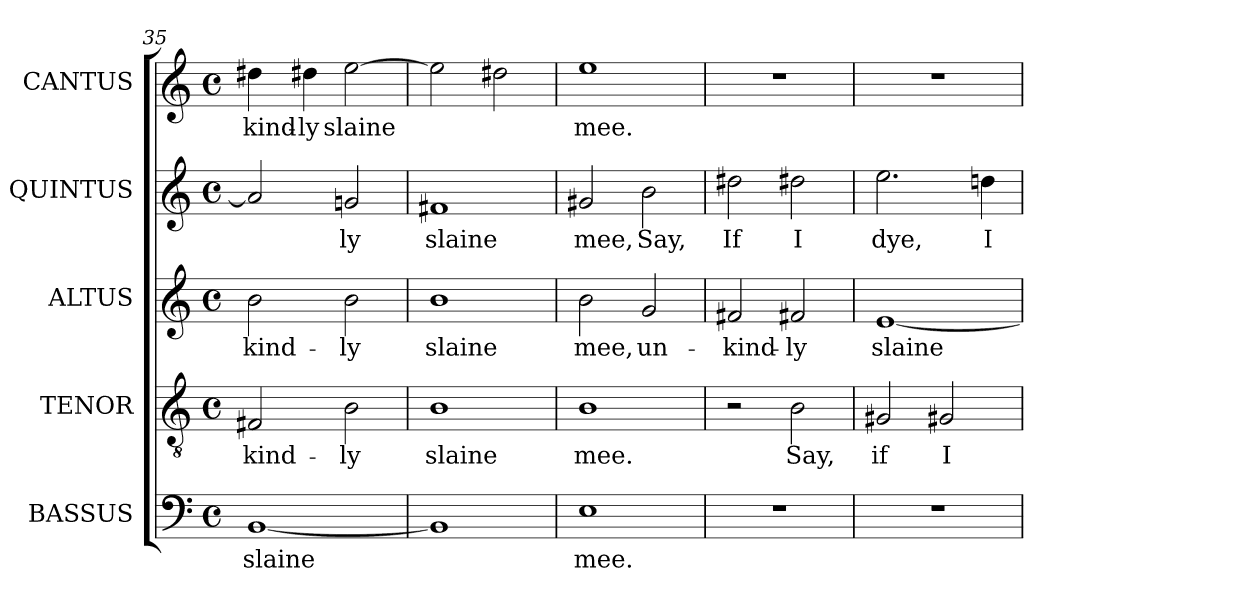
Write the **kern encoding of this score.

**kern	**text	**kern	**text	**kern	**text	**kern	**text	**kern	**text
*part5	*part5	*part4	*part4	*part3	*part3	*part2	*part2	*part1	*part1
*staff5	*staff5	*staff4	*staff4	*staff3	*staff3	*staff2	*staff2	*staff1	*staff1
*I"BASSUS	*	*I"TENOR	*	*I"ALTUS	*	*I"QUINTUS	*	*I"CANTUS	*
*I'B	*	*I'T	*	*I'A	*	*	*	*I'S	*
*clefF4	*	*clefGv2	*	*clefG2	*	*clefG2	*	*clefG2	*
*	*	*ITrd7c12	*	*	*	*	*	*	*
*k[]	*	*k[]	*	*k[]	*	*k[]	*	*k[]	*
*C:	*	*C:	*	*C:	*	*C:	*	*C:	*
*M4/4	*	*M4/4	*	*M4/4	*	*M4/4	*	*M4/4	*
*met(c)	*	*met(c)	*	*met(c)	*	*met(c)	*	*met(c)	*
=35	=35	=35	=35	=35	=35	=35	=35	=35	=35
!	!LO:LY:b:color=#000000	!	!	!	!	!	!	!	!
!	!	!	!LO:LY:b:color=#000000	!	!	!	!	!	!
!	!	!	!	!	!LO:LY:b:color=#000000	!	!	!	!
!	!	!	!	!	!	!	!	!	!LO:LY:b:color=#000000
[<1BBi	slaine	2FF#Xi/	-kind-	2bi\	-kind-	2ai/]	.	4dd#Xi\	-kind-
!	!	!	!	!	!	!	!	!	!LO:LY:b:color=#000000
.	.	.	.	.	.	.	.	4dd#Xi\	-ly
!	!	!	!LO:LY:b:color=#000000	!	!	!	!	!	!
!	!	!	!	!	!LO:LY:b:color=#000000	!	!	!	!
!	!	!	!	!	!	!	!LO:LY:b:color=#000000	!	!
!	!	!	!	!	!	!	!	!	!LO:LY:b:color=#000000
.	.	2BBi\	-ly	2bi\	-ly	2gni/	-ly	[>2eei\	slaine
=36	=36	=36	=36	=36	=36	=36	=36	=36	=36
!	!	!	!LO:LY:b:color=#000000	!	!	!	!	!	!
!	!	!	!	!	!LO:LY:b:color=#000000	!	!	!	!
!	!	!	!	!	!	!	!LO:LY:b:color=#000000	!	!
1BBi]	.	1BBi	slaine	1bi	slaine	1f#Xi	slaine	2eei\]	.
.	.	.	.	.	.	.	.	2dd#Xi\	.
=37	=37	=37	=37	=37	=37	=37	=37	=37	=37
!	!LO:LY:b:color=#000000	!	!	!	!	!	!	!	!
!	!	!	!LO:LY:b:color=#000000	!	!	!	!	!	!
!	!	!	!	!	!LO:LY:b:color=#000000	!	!	!	!
!	!	!	!	!	!	!	!LO:LY:b:color=#000000	!	!
!	!	!	!	!	!	!	!	!	!LO:LY:b:color=#000000
1Ei	mee.	1BBi	mee.	2bi\	mee,	2g#Xi/	mee,	1eei	mee.
!	!	!	!	!	!LO:LY:b:color=#000000	!	!	!	!
!	!	!	!	!	!	!	!LO:LY:b:color=#000000	!	!
.	.	.	.	2gi/	un-	2bi\	Say,	.	.
=38	=38	=38	=38	=38	=38	=38	=38	=38	=38
!	!	!	!	!	!LO:LY:b:color=#000000	!	!	!	!
!	!	!	!	!	!	!	!LO:LY:b:color=#000000	!	!
1r	.	2r	.	2f#Xi/	-kind-	2dd#Xi\	If	1r	.
!	!	!	!LO:LY:b:color=#000000	!	!	!	!	!	!
!	!	!	!	!	!LO:LY:b:color=#000000	!	!	!	!
!	!	!	!	!	!	!	!LO:LY:b:color=#000000	!	!
.	.	2BBi\	Say,	2f#Xi/	-ly	2dd#Xi\	I	.	.
!!LO:LB:g=z
=39	=39	=39	=39	=39	=39	=39	=39	=39	=39
!	!	!	!LO:LY:b:color=#000000	!	!	!	!	!	!
!	!	!	!	!	!LO:LY:b:color=#000000	!	!	!	!
!	!	!	!	!	!	!	!LO:LY:b:color=#000000	!	!
1r	.	2GG#Xi/	if	[<1ei	slaine	2.eei\	dye,	1r	.
!	!	!	!LO:LY:b:color=#000000	!	!	!	!	!	!
.	.	2GG#Xi/	I	.	.	.	.	.	.
!	!	!	!	!	!	!	!LO:LY:b:color=#000000	!	!
.	.	.	.	.	.	4ddni\	I	.	.
=	=	=	=	=	=	=	=	=	=
*-	*-	*-	*-	*-	*-	*-	*-	*-	*-
